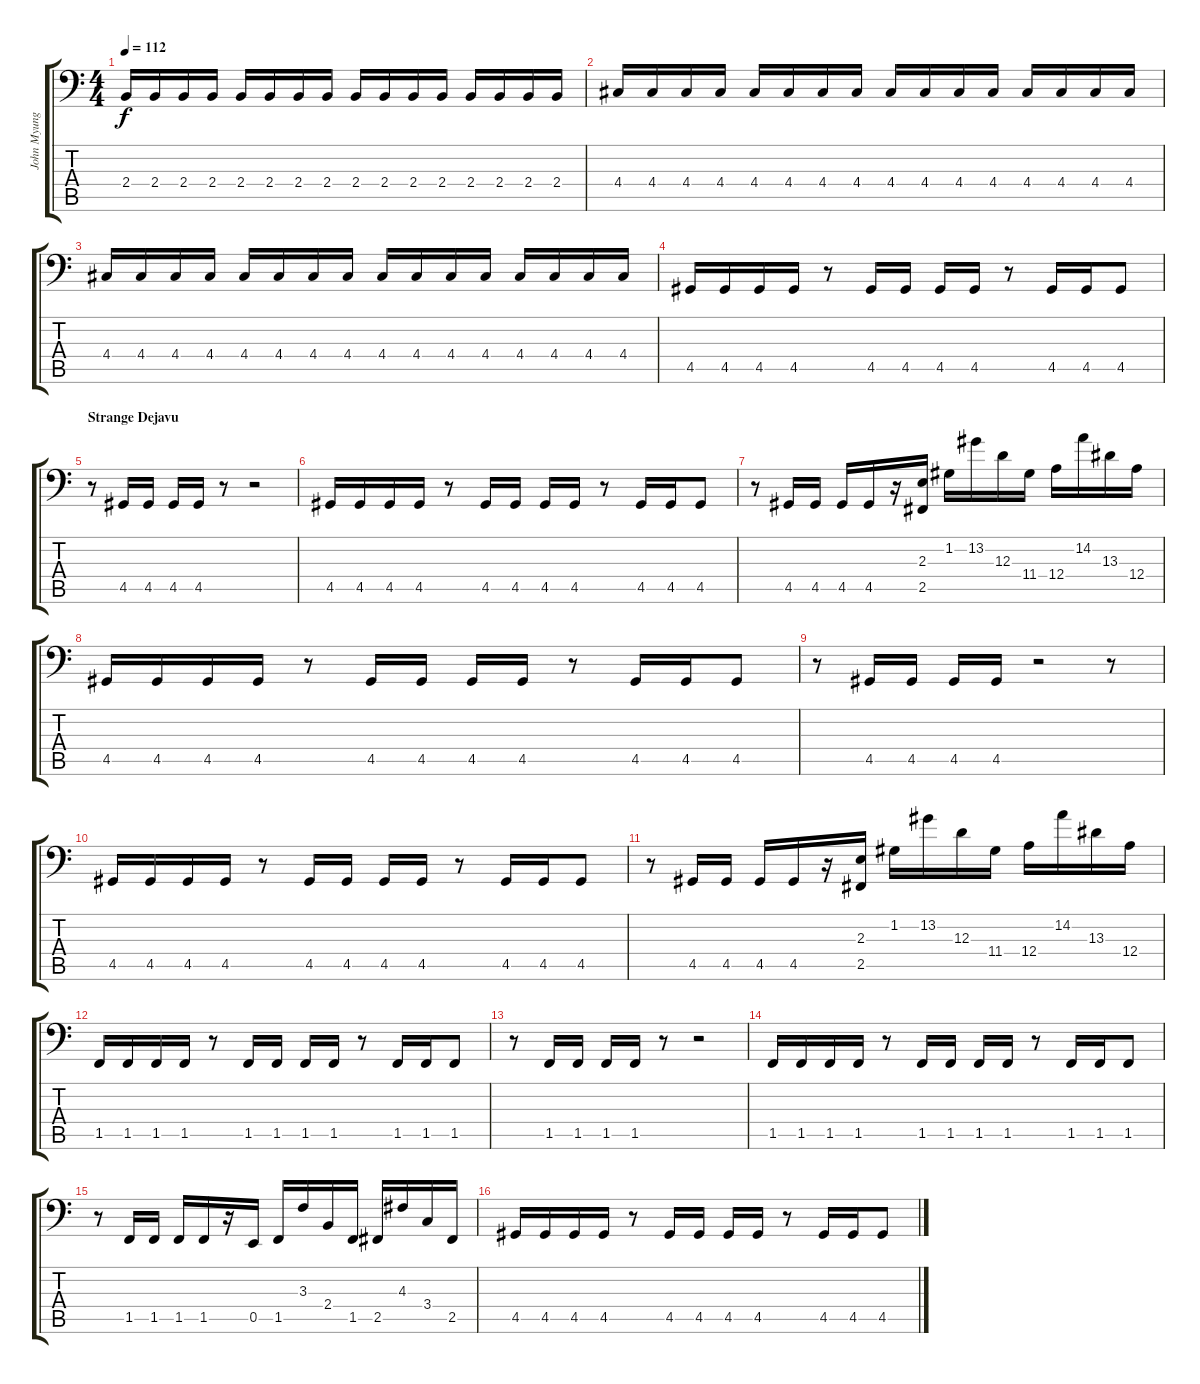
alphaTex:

\track ("John Myung - 6 Strings Bass" "John Myung") {instrument electricbassfinger}
\staff {score tabs}
\tuning (C3 G2 D2 A1 E1 B0) {hide}
\ts (4 4)
\tempo 112
\clef f4
\ks c
2.4.16{dy f} 2.4.16 2.4.16 2.4.16 2.4.16 2.4.16 2.4.16 2.4.16 2.4.16 2.4.16 2.4.16 2.4.16 2.4.16 2.4.16 2.4.16 2.4.16 |
4.4.16 4.4.16 4.4.16 4.4.16 4.4.16 4.4.16 4.4.16 4.4.16 4.4.16 4.4.16 4.4.16 4.4.16 4.4.16 4.4.16 4.4.16 4.4.16 |
4.4.16 4.4.16 4.4.16 4.4.16 4.4.16 4.4.16 4.4.16 4.4.16 4.4.16 4.4.16 4.4.16 4.4.16 4.4.16 4.4.16 4.4.16 4.4.16 |
4.5.16 4.5.16 4.5.16 4.5.16 r.8 4.5.16 4.5.16 4.5.16 4.5.16 r.8 4.5.16 4.5.16 4.5.8 |
\section ("" "Strange Dejavu")
r.8 4.5.16 4.5.16 4.5.16 4.5.16 r.8 r.2 |
4.5.16 4.5.16 4.5.16 4.5.16 r.8 4.5.16 4.5.16 4.5.16 4.5.16 r.8 4.5.16 4.5.16 4.5.8 |
r.8 4.5.16 4.5.16 4.5.16 4.5.16 r.16 (2.3 2.5).16 1.2.16 13.2.16 12.3.16 11.4.16 12.4.16 14.2.16 13.3.16 12.4.16 |
4.5.16 4.5.16 4.5.16 4.5.16 r.8 4.5.16 4.5.16 4.5.16 4.5.16 r.8 4.5.16 4.5.16 4.5.8 |
r.8 4.5.16 4.5.16 4.5.16 4.5.16 r.2 r.8 |
4.5.16 4.5.16 4.5.16 4.5.16 r.8 4.5.16 4.5.16 4.5.16 4.5.16 r.8 4.5.16 4.5.16 4.5.8 |
r.8 4.5.16 4.5.16 4.5.16 4.5.16 r.16 (2.3 2.5).16 1.2.16 13.2.16 12.3.16 11.4.16 12.4.16 14.2.16 13.3.16 12.4.16 |
1.5.16 1.5.16 1.5.16 1.5.16 r.8 1.5.16 1.5.16 1.5.16 1.5.16 r.8 1.5.16 1.5.16 1.5.8 |
r.8 1.5.16 1.5.16 1.5.16 1.5.16 r.8 r.2 |
1.5.16 1.5.16 1.5.16 1.5.16 r.8 1.5.16 1.5.16 1.5.16 1.5.16 r.8 1.5.16 1.5.16 1.5.8 |
r.8 1.5.16 1.5.16 1.5.16 1.5.16 r.16 0.5.16 1.5.16 3.3.16 2.4.16 1.5.16 2.5.16 4.3.16 3.4.16 2.5.16 |
4.5.16 4.5.16 4.5.16 4.5.16 r.8 4.5.16 4.5.16 4.5.16 4.5.16 r.8 4.5.16 4.5.16 4.5.8
